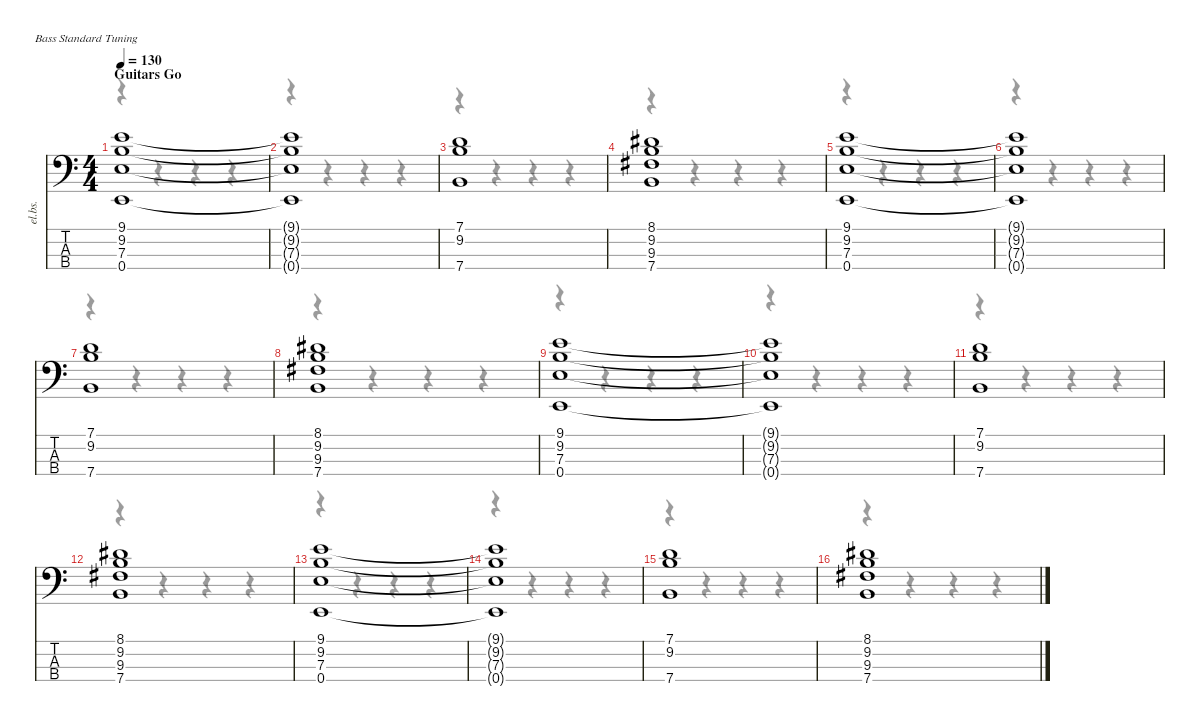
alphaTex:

\defaultSystemsLayout 4
\hideDynamics
\bracketExtendMode nobrackets
\track ("Bass Fills" "el.bs.") {instrument electricbassfinger}
\staff {score tabs}
\tuning (G2 D2 A1 E1)
\voice
\ts (4 4)
\section ("" "Guitars Go")
\tempo 130
\clef f4
\ks c
(9.1 9.2 7.3 0.4).1{dy f} |
(9.1{t} 9.2{t} 7.3{t} 0.4{t}).1 |
(7.1 9.2 7.4).1 |
(8.1{acc #} 9.2 9.3{acc #} 7.4).1 |
(9.1 9.2 7.3 0.4).1 |
(9.1{t} 9.2{t} 7.3{t} 0.4{t}).1 |
(7.1 9.2 7.4).1 |
(8.1{acc #} 9.2 9.3{acc #} 7.4).1 |
(9.1 9.2 7.3 0.4).1 |
(9.1{t} 9.2{t} 7.3{t} 0.4{t}).1 |
(7.1 9.2 7.4).1 |
(8.1{acc #} 9.2 9.3{acc #} 7.4).1 |
(9.1 9.2 7.3 0.4).1 |
(9.1{t} 9.2{t} 7.3{t} 0.4{t}).1 |
(7.1 9.2 7.4).1 |
(8.1{acc #} 9.2 9.3{acc #} 7.4).1
\voice
\clef f4
\ottava regular
\simile none
\ks c
r.4{dy mf} r.4 r.4 r.4 |
r.4 r.4 r.4 r.4 |
r.4 r.4 r.4 r.4 |
r.4 r.4 r.4 r.4 |
r.4 r.4 r.4 r.4 |
r.4 r.4 r.4 r.4 |
r.4 r.4 r.4 r.4 |
r.4 r.4 r.4 r.4 |
r.4 r.4 r.4 r.4 |
r.4 r.4 r.4 r.4 |
r.4 r.4 r.4 r.4 |
r.4 r.4 r.4 r.4 |
r.4 r.4 r.4 r.4 |
r.4 r.4 r.4 r.4 |
r.4 r.4 r.4 r.4 |
r.4 r.4 r.4 r.4
